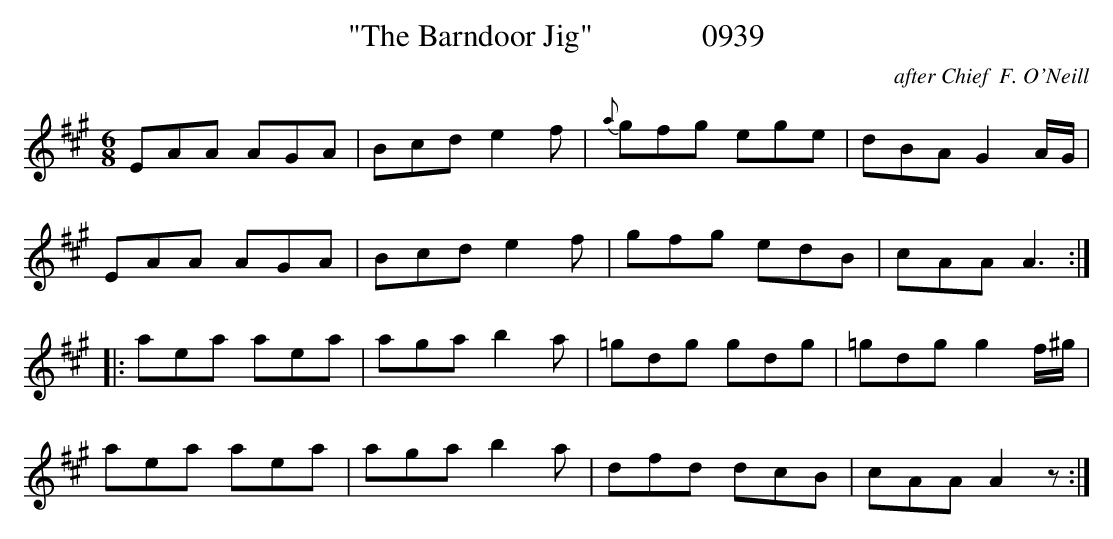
X:1
T:"The Barndoor Jig"              0939
C:after Chief  F. O'Neill
BRENNAN July 2003 (HTTP://WWW.SOSYOURMOM.COM)
M:6/8
L:1/8
K:A
EAA AGA|Bcd e2f|{a}gfg ege|dBA G2A/2G/2|
EAA AGA|Bcd e2f|gfg edB|cAA A3:|
|:aea aea|aga b2a|=gdg gdg|=gdg g2f/2^g/2|
aea aea|aga b2a|dfd dcB|cAA A2z:|
